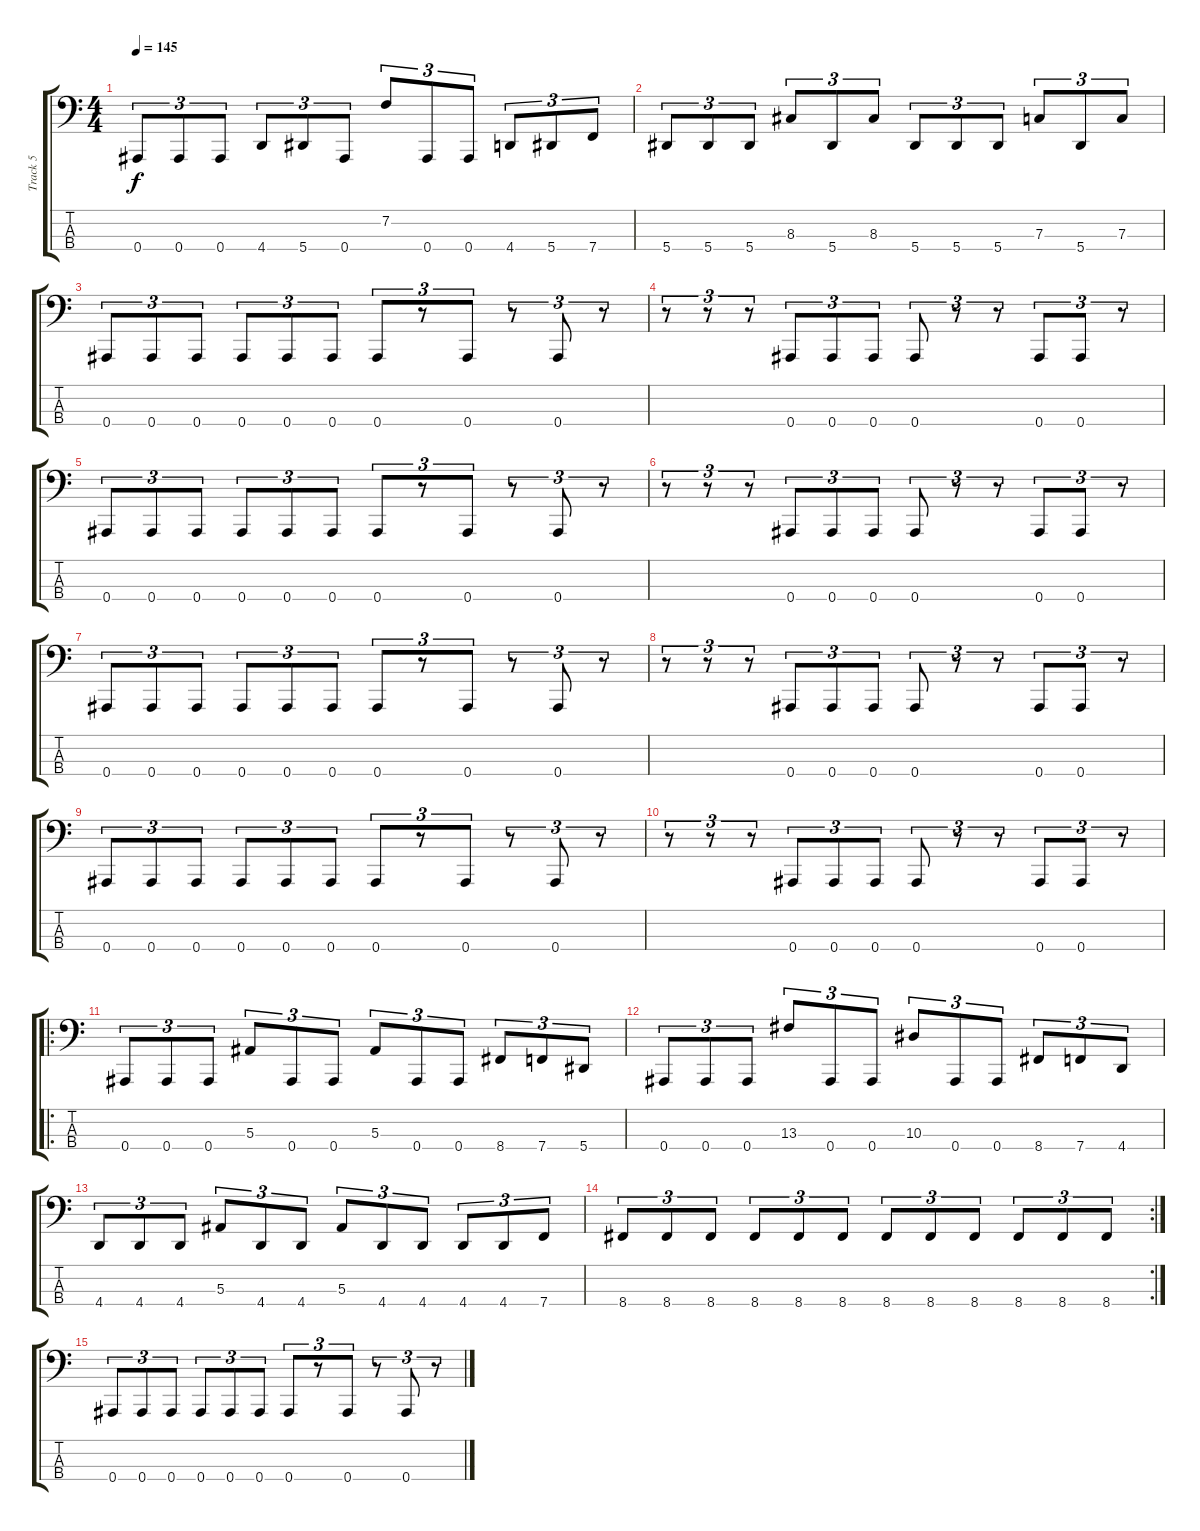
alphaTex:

\track ("Track 5" "Track 5") {instrument electricbasspick}
\staff {score tabs}
\tuning (Eb2 Bb1 F1 Bb0) {hide}
\ts (4 4)
\tempo 145
\clef f4
\ks c
0.4.8{tu (3 2) dy f} 0.4.8{tu (3 2)} 0.4.8{tu (3 2)} 4.4.8{tu (3 2)} 5.4.8{tu (3 2)} 0.4.8{tu (3 2)} 7.2.8{tu (3 2)} 0.4.8{tu (3 2)} 0.4.8{tu (3 2)} 4.4.8{tu (3 2)} 5.4.8{tu (3 2)} 7.4.8{tu (3 2)} |
5.4.8{tu (3 2)} 5.4.8{tu (3 2)} 5.4.8{tu (3 2)} 8.3.8{tu (3 2)} 5.4.8{tu (3 2)} 8.3.8{tu (3 2)} 5.4.8{tu (3 2)} 5.4.8{tu (3 2)} 5.4.8{tu (3 2)} 7.3.8{tu (3 2)} 5.4.8{tu (3 2)} 7.3.8{tu (3 2)} |
0.4.8{tu (3 2)} 0.4.8{tu (3 2)} 0.4.8{tu (3 2)} 0.4.8{tu (3 2)} 0.4.8{tu (3 2)} 0.4.8{tu (3 2)} 0.4.8{tu (3 2)} r.8{tu (3 2)} 0.4.8{tu (3 2)} r.8{tu (3 2)} 0.4.8{tu (3 2)} r.8{tu (3 2)} |
r.8{tu (3 2)} r.8{tu (3 2)} r.8{tu (3 2)} 0.4.8{tu (3 2)} 0.4.8{tu (3 2)} 0.4.8{tu (3 2)} 0.4.8{tu (3 2)} r.8{tu (3 2)} r.8{tu (3 2)} 0.4.8{tu (3 2)} 0.4.8{tu (3 2)} r.8{tu (3 2)} |
0.4.8{tu (3 2)} 0.4.8{tu (3 2)} 0.4.8{tu (3 2)} 0.4.8{tu (3 2)} 0.4.8{tu (3 2)} 0.4.8{tu (3 2)} 0.4.8{tu (3 2)} r.8{tu (3 2)} 0.4.8{tu (3 2)} r.8{tu (3 2)} 0.4.8{tu (3 2)} r.8{tu (3 2)} |
r.8{tu (3 2)} r.8{tu (3 2)} r.8{tu (3 2)} 0.4.8{tu (3 2)} 0.4.8{tu (3 2)} 0.4.8{tu (3 2)} 0.4.8{tu (3 2)} r.8{tu (3 2)} r.8{tu (3 2)} 0.4.8{tu (3 2)} 0.4.8{tu (3 2)} r.8{tu (3 2)} |
0.4.8{tu (3 2)} 0.4.8{tu (3 2)} 0.4.8{tu (3 2)} 0.4.8{tu (3 2)} 0.4.8{tu (3 2)} 0.4.8{tu (3 2)} 0.4.8{tu (3 2)} r.8{tu (3 2)} 0.4.8{tu (3 2)} r.8{tu (3 2)} 0.4.8{tu (3 2)} r.8{tu (3 2)} |
r.8{tu (3 2)} r.8{tu (3 2)} r.8{tu (3 2)} 0.4.8{tu (3 2)} 0.4.8{tu (3 2)} 0.4.8{tu (3 2)} 0.4.8{tu (3 2)} r.8{tu (3 2)} r.8{tu (3 2)} 0.4.8{tu (3 2)} 0.4.8{tu (3 2)} r.8{tu (3 2)} |
0.4.8{tu (3 2)} 0.4.8{tu (3 2)} 0.4.8{tu (3 2)} 0.4.8{tu (3 2)} 0.4.8{tu (3 2)} 0.4.8{tu (3 2)} 0.4.8{tu (3 2)} r.8{tu (3 2)} 0.4.8{tu (3 2)} r.8{tu (3 2)} 0.4.8{tu (3 2)} r.8{tu (3 2)} |
r.8{tu (3 2)} r.8{tu (3 2)} r.8{tu (3 2)} 0.4.8{tu (3 2)} 0.4.8{tu (3 2)} 0.4.8{tu (3 2)} 0.4.8{tu (3 2)} r.8{tu (3 2)} r.8{tu (3 2)} 0.4.8{tu (3 2)} 0.4.8{tu (3 2)} r.8{tu (3 2)} |
\ro
0.4.8{tu (3 2)} 0.4.8{tu (3 2)} 0.4.8{tu (3 2)} 5.3.8{tu (3 2)} 0.4.8{tu (3 2)} 0.4.8{tu (3 2)} 5.3.8{tu (3 2)} 0.4.8{tu (3 2)} 0.4.8{tu (3 2)} 8.4.8{tu (3 2)} 7.4.8{tu (3 2)} 5.4.8{tu (3 2)} |
0.4.8{tu (3 2)} 0.4.8{tu (3 2)} 0.4.8{tu (3 2)} 13.3.8{tu (3 2)} 0.4.8{tu (3 2)} 0.4.8{tu (3 2)} 10.3.8{tu (3 2)} 0.4.8{tu (3 2)} 0.4.8{tu (3 2)} 8.4.8{tu (3 2)} 7.4.8{tu (3 2)} 4.4.8{tu (3 2)} |
4.4.8{tu (3 2)} 4.4.8{tu (3 2)} 4.4.8{tu (3 2)} 5.3.8{tu (3 2)} 4.4.8{tu (3 2)} 4.4.8{tu (3 2)} 5.3.8{tu (3 2)} 4.4.8{tu (3 2)} 4.4.8{tu (3 2)} 4.4.8{tu (3 2)} 4.4.8{tu (3 2)} 7.4.8{tu (3 2)} |
\rc 2
8.4.8{tu (3 2)} 8.4.8{tu (3 2)} 8.4.8{tu (3 2)} 8.4.8{tu (3 2)} 8.4.8{tu (3 2)} 8.4.8{tu (3 2)} 8.4.8{tu (3 2)} 8.4.8{tu (3 2)} 8.4.8{tu (3 2)} 8.4.8{tu (3 2)} 8.4.8{tu (3 2)} 8.4.8{tu (3 2)} |
0.4.8{tu (3 2)} 0.4.8{tu (3 2)} 0.4.8{tu (3 2)} 0.4.8{tu (3 2)} 0.4.8{tu (3 2)} 0.4.8{tu (3 2)} 0.4.8{tu (3 2)} r.8{tu (3 2)} 0.4.8{tu (3 2)} r.8{tu (3 2)} 0.4.8{tu (3 2)} r.8{tu (3 2)}
